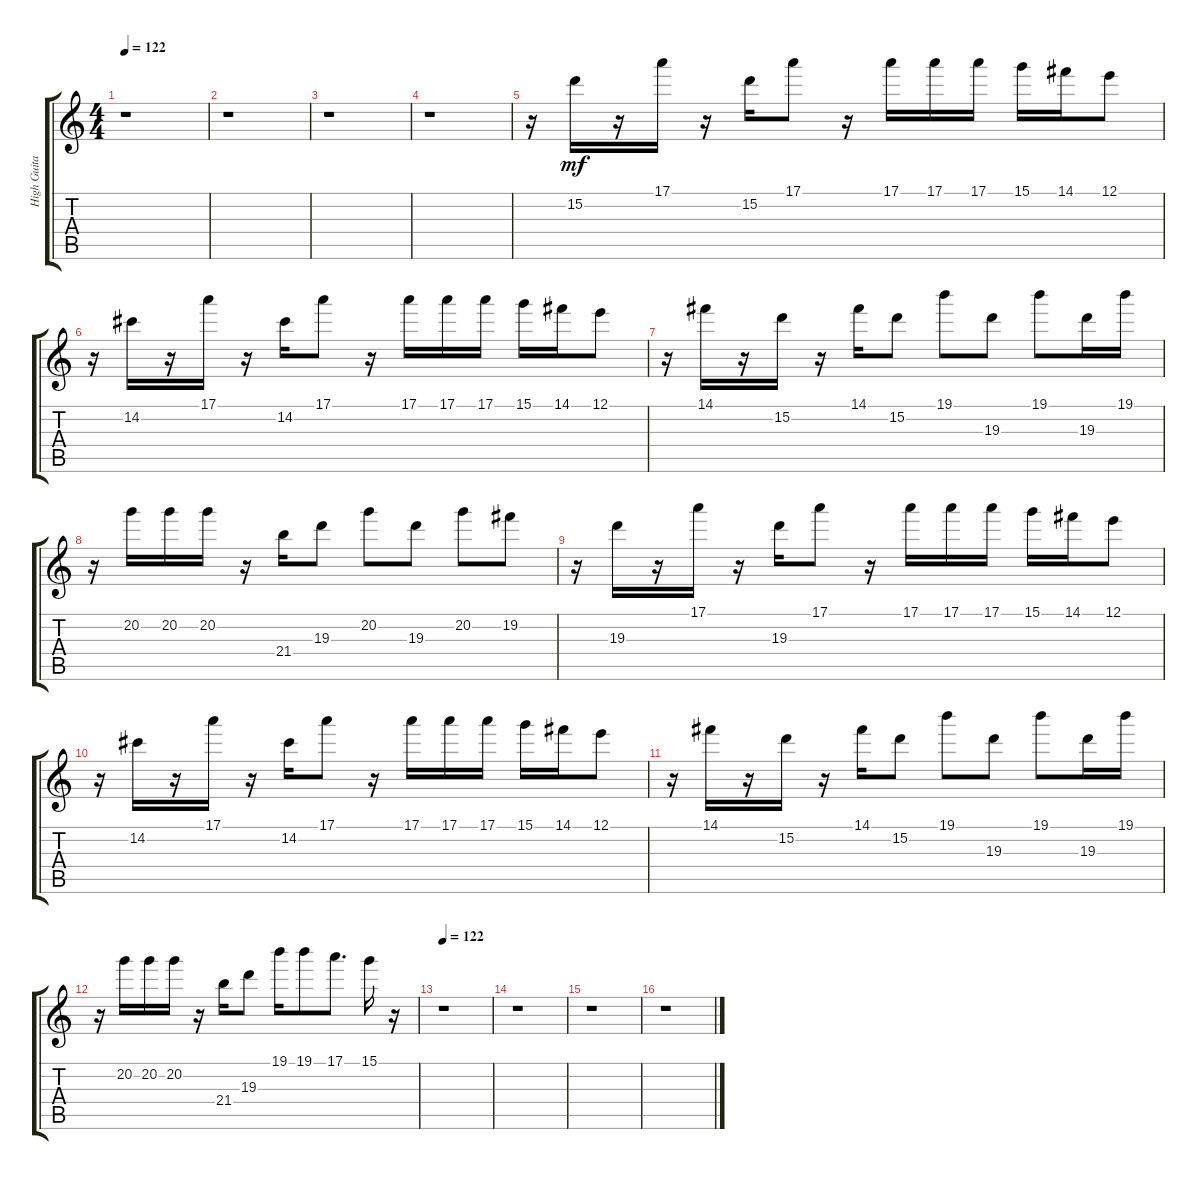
\track ("High Guitar" "High Guita") {instrument acousticguitarnylon}
\staff {score tabs}
\tuning (E4 B3 G3 D3 A2 E2) {hide}
\ts (4 4)
\tempo 122
\clef g2
\ks c
r.1{dy mf} |
r.1 |
r.1 |
r.1 |
r.16 15.2.16 r.16 17.1.16 r.16 15.2.16 17.1.8 r.16 17.1.16 17.1.16 17.1.16 15.1.16 14.1.16 12.1.8 |
r.16 14.2.16 r.16 17.1.16 r.16 14.2.16 17.1.8 r.16 17.1.16 17.1.16 17.1.16 15.1.16 14.1.16 12.1.8 |
r.16 14.1.16 r.16 15.2.16 r.16 14.1.16 15.2.8 19.1.8 19.3.8 19.1.8 19.3.16 19.1.16 |
r.16 20.2.16 20.2.16 20.2.16 r.16 21.4.16 19.3.8 20.2.8 19.3.8 20.2.8 19.2.8 |
r.16 19.3.16 r.16 17.1.16 r.16 19.3.16 17.1.8 r.16 17.1.16 17.1.16 17.1.16 15.1.16 14.1.16 12.1.8 |
r.16 14.2.16 r.16 17.1.16 r.16 14.2.16 17.1.8 r.16 17.1.16 17.1.16 17.1.16 15.1.16 14.1.16 12.1.8 |
r.16 14.1.16 r.16 15.2.16 r.16 14.1.16 15.2.8 19.1.8 19.3.8 19.1.8 19.3.16 19.1.16 |
r.16 20.2.16 20.2.16 20.2.16 r.16 21.4.16 19.3.8 19.1.16 19.1.8 17.1.8{d} 15.1.16 r.16 |
\tempo 122
r.1 |
r.1 |
r.1 |
r.1
